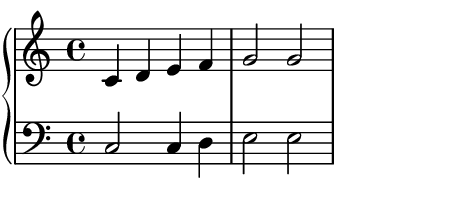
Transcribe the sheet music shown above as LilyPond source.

#(set-global-staff-size #!OOoLilyPondStaffSize!# 20 #!OOoLilyPondEnd!#)
#(define version-seen #t)  % don't remove, because
% the version warning has a slightly different format than normal error messages.
% This (still) would crash OLy's message handling...

\paper {
  paper-width  = %{OOoLilyPondLineWidth%}8\cm%{OOoLilyPondEnd%}
  paper-height = %{OOoLilyPondCustom2%}4\cm%{OOoLilyPondEnd%}
  
  % If LilyPond's default fonts are not installed and therefore "invisible" to other applications, 
  % you can define a replacement font here:
  #(define fonts
    (set-global-fonts
      ; #:music "emmentaler"
      ; #:brace "emmentaler"
      ; #:roman "Century Schoolbook L"
      ; #:sans "sans-serif"
      ; #:typewriter "monospace"
      #:factor (/ staff-height pt 20)
  ))
  % taken from http://lilypondblog.org/2015/03/managing-alternative-fonts-with-lilypond/
}

\layout {
  indent = %{OOoLilyPondCustom1%}2.5\mm%{OOoLilyPondEnd%}
}


% --------------------------------------------------------
%{OOoLilyPondCode%}
% Use "Custom 1" for indent
% Use "Custom 2" for paper height

\paper {
  ragged-right = ##t
  
  left-margin   = 0
  right-margin  = 0
  top-margin    = 0
  bottom-margin = 0
  print-page-number = ##f
  
  page-count = 1
  
}

\header {
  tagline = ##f
}

\layout {
  \context {
    \Score
    \remove "Bar_number_engraver"
  }
}

% -------------------------------------------------------

{
  \new PianoStaff {
    <<
      \new Staff {c'4 d' e' f'    g'2 g'}
      \new Staff {\clef bass c2 c4 d    e2 e}
    >>
  }
}

%{OOoLilyPondEnd%}
